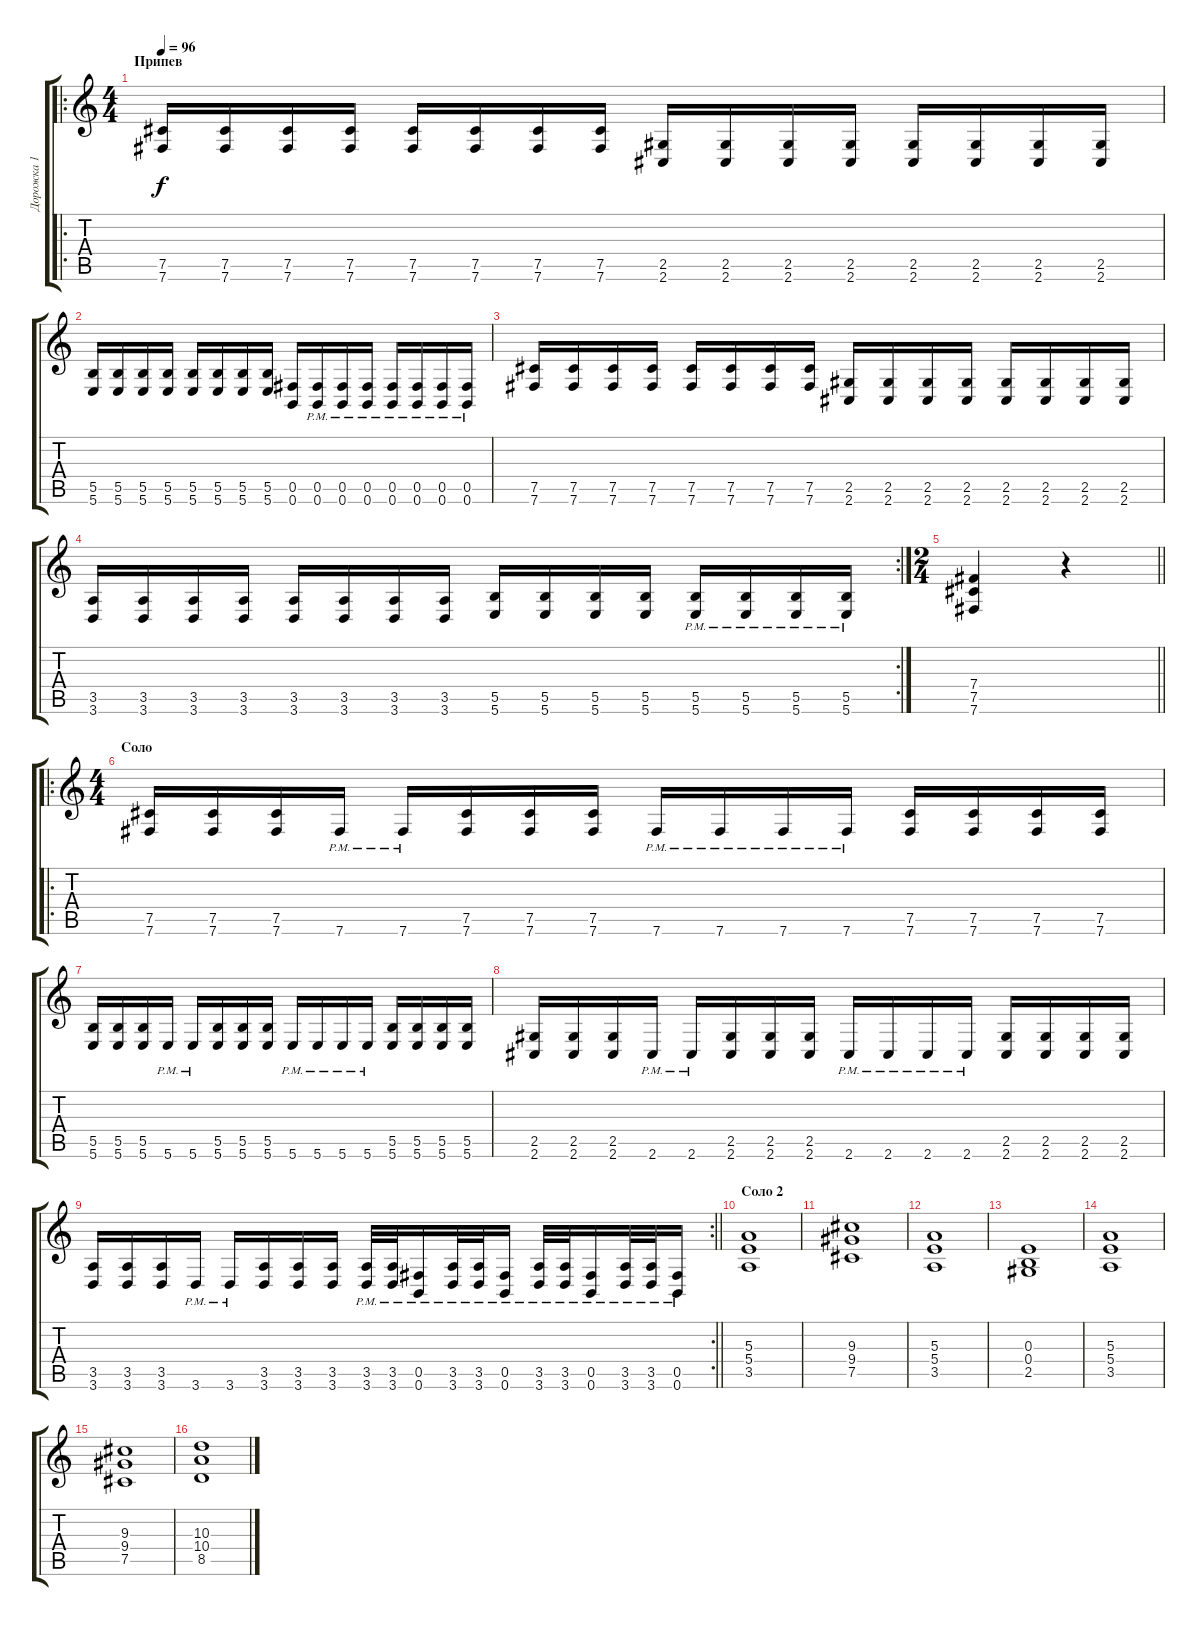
\track ("Дорожка 1" "Дорожка 1") {instrument distortionguitar}
\staff {score tabs}
\tuning (Db4 Ab3 E3 B2 Gb2 B1) {hide}
\ro
\ts (4 4)
\section ("" "Припев")
\tempo 96
\clef g2
\ks c
(7.5 7.6).16{dy f} (7.5 7.6).16 (7.5 7.6).16 (7.5 7.6).16 (7.5 7.6).16 (7.5 7.6).16 (7.5 7.6).16 (7.5 7.6).16 (2.5 2.6).16 (2.5 2.6).16 (2.5 2.6).16 (2.5 2.6).16 (2.5 2.6).16 (2.5 2.6).16 (2.5 2.6).16 (2.5 2.6).16 |
(5.5 5.6).16 (5.5 5.6).16 (5.5 5.6).16 (5.5 5.6).16 (5.5 5.6).16 (5.5 5.6).16 (5.5 5.6).16 (5.5 5.6).16 (0.5 0.6).16 (0.5{pm} 0.6{pm}).16 (0.5{pm} 0.6{pm}).16 (0.5{pm} 0.6{pm}).16 (0.5{pm} 0.6{pm}).16 (0.5{pm} 0.6{pm}).16 (0.5{pm} 0.6{pm}).16 (0.5{pm} 0.6{pm}).16 |
(7.5 7.6).16 (7.5 7.6).16 (7.5 7.6).16 (7.5 7.6).16 (7.5 7.6).16 (7.5 7.6).16 (7.5 7.6).16 (7.5 7.6).16 (2.5 2.6).16 (2.5 2.6).16 (2.5 2.6).16 (2.5 2.6).16 (2.5 2.6).16 (2.5 2.6).16 (2.5 2.6).16 (2.5 2.6).16 |
\rc 2
(3.5 3.6).16 (3.5 3.6).16 (3.5 3.6).16 (3.5 3.6).16 (3.5 3.6).16 (3.5 3.6).16 (3.5 3.6).16 (3.5 3.6).16 (5.5 5.6).16 (5.5 5.6).16 (5.5 5.6).16 (5.5 5.6).16 (5.5{pm} 5.6{pm}).16 (5.5{pm} 5.6{pm}).16 (5.5{pm} 5.6{pm}).16 (5.5{pm} 5.6{pm}).16 |
\ts (2 4)
\barLineRight lightlight
(7.4 7.5 7.6).4 r.4 |
\ro
\ts (4 4)
\section ("" "Соло")
(7.5 7.6).16 (7.5 7.6).16 (7.5 7.6).16 7.6{pm}.16 7.6{pm}.16 (7.5 7.6).16 (7.5 7.6).16 (7.5 7.6).16 7.6{pm}.16 7.6{pm}.16 7.6{pm}.16 7.6{pm}.16 (7.5 7.6).16 (7.5 7.6).16 (7.5 7.6).16 (7.5 7.6).16 |
(5.5 5.6).16 (5.5 5.6).16 (5.5 5.6).16 5.6{pm}.16 5.6{pm}.16 (5.5 5.6).16 (5.5 5.6).16 (5.5 5.6).16 5.6{pm}.16 5.6{pm}.16 5.6{pm}.16 5.6{pm}.16 (5.5 5.6).16 (5.5 5.6).16 (5.5 5.6).16 (5.5 5.6).16 |
(2.5 2.6).16 (2.5 2.6).16 (2.5 2.6).16 2.6{pm}.16 2.6{pm}.16 (2.5 2.6).16 (2.5 2.6).16 (2.5 2.6).16 2.6{pm}.16 2.6{pm}.16 2.6{pm}.16 2.6{pm}.16 (2.5 2.6).16 (2.5 2.6).16 (2.5 2.6).16 (2.5 2.6).16 |
\rc 2
\barLineRight lightlight
(3.5 3.6).16 (3.5 3.6).16 (3.5 3.6).16 3.6{pm}.16 3.6{pm}.16 (3.5 3.6).16 (3.5 3.6).16 (3.5 3.6).16 (3.5{pm} 3.6{pm}).32 (3.5{pm} 3.6{pm}).32 (0.5{pm} 0.6{pm}).16 (3.5{pm} 3.6{pm}).32 (3.5{pm} 3.6{pm}).32 (0.5{pm} 0.6{pm}).16 (3.5{pm} 3.6{pm}).32 (3.5{pm} 3.6{pm}).32 (0.5{pm} 0.6{pm}).16 (3.5{pm} 3.6{pm}).32 (3.5{pm} 3.6{pm}).32 (0.5{pm} 0.6{pm}).16 |
\section ("" "Соло 2")
(5.3 5.4 3.5).1 |
(9.3 9.4 7.5).1 |
(5.3 5.4 3.5).1 |
(0.3 0.4 2.5).1 |
(5.3 5.4 3.5).1 |
(9.3 9.4 7.5).1 |
(10.3 10.4 8.5).1
